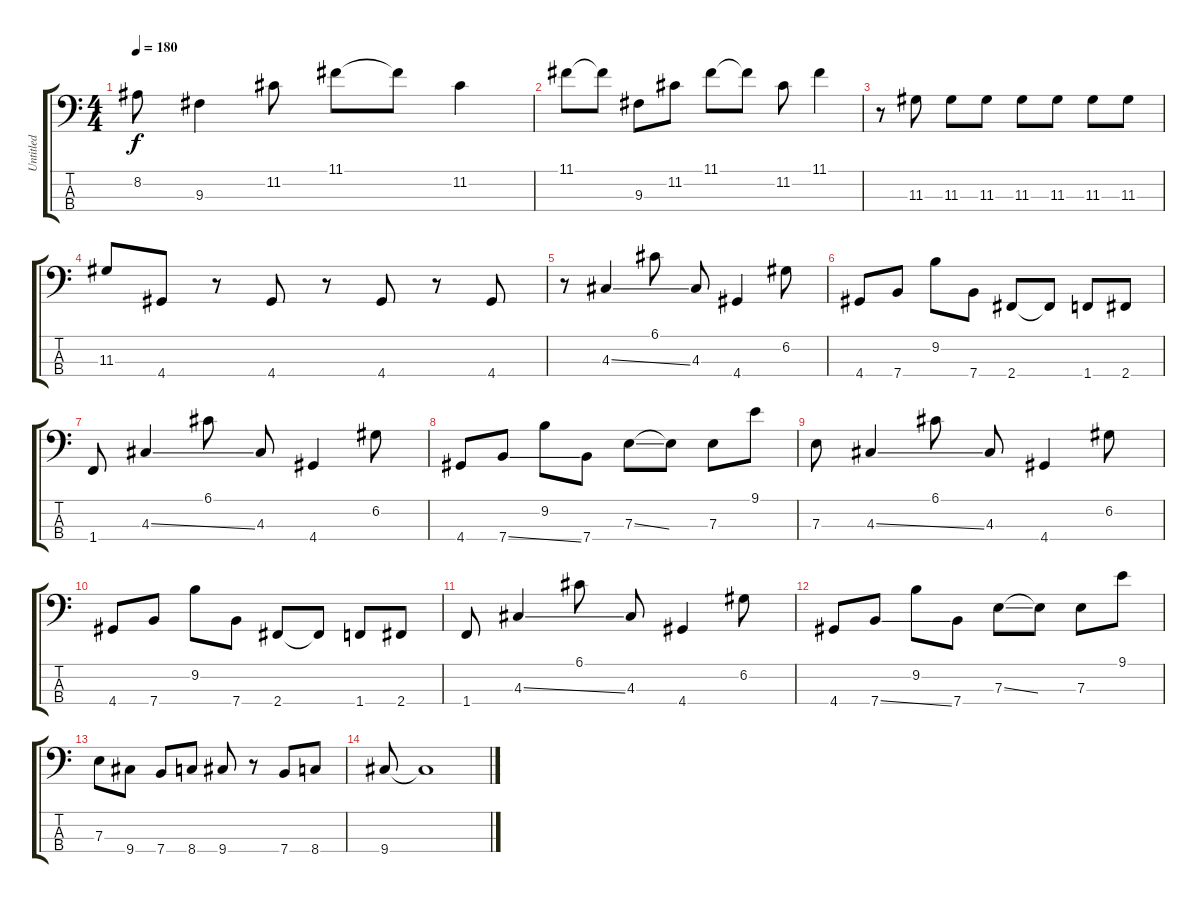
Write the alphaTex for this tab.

\track ("Untitled" "Untitled") {instrument electricbassfinger}
\staff {score tabs}
\tuning (G2 D2 A1 E1) {hide}
\ts (4 4)
\tempo 180
\clef f4
\ks c
8.2.8{dy f} 9.3.4 11.2.8 11.1.8 11.1{t}.8 11.2.4 |
11.1.8 11.1{t}.8 9.3.8 11.2.8 11.1.8 11.1{t}.8 11.2.8 11.1.4 |
r.8 11.3.8 11.3.8 11.3.8 11.3.8 11.3.8 11.3.8 11.3.8 |
11.3.8 4.4.8 r.8 4.4.8 r.8 4.4.8 r.8 4.4.8 |
r.8 4.3{ss}.4 6.1.8 4.3.8 4.4.4 6.2.8 |
4.4.8 7.4.8 9.2.8 7.4.8 2.4.8 2.4{t}.8 1.4.8 2.4.8 |
1.4.8 4.3{ss}.4 6.1.8 4.3.8 4.4.4 6.2.8 |
4.4.8 7.4{ss}.8 9.2.8 7.4.8 7.3{ss}.8 7.3{t}.8 7.3.8 9.1.8 |
7.3.8 4.3{ss}.4 6.1.8 4.3.8 4.4.4 6.2.8 |
4.4.8 7.4.8 9.2.8 7.4.8 2.4.8 2.4{t}.8 1.4.8 2.4.8 |
1.4.8 4.3{ss}.4 6.1.8 4.3.8 4.4.4 6.2.8 |
4.4.8 7.4{ss}.8 9.2.8 7.4.8 7.3{ss}.8 7.3{t}.8 7.3.8 9.1.8 |
7.3.8 9.4.8 7.4.8 8.4.8 9.4.8 r.8 7.4.8 8.4.8 |
9.4.8 9.4{t}.1
